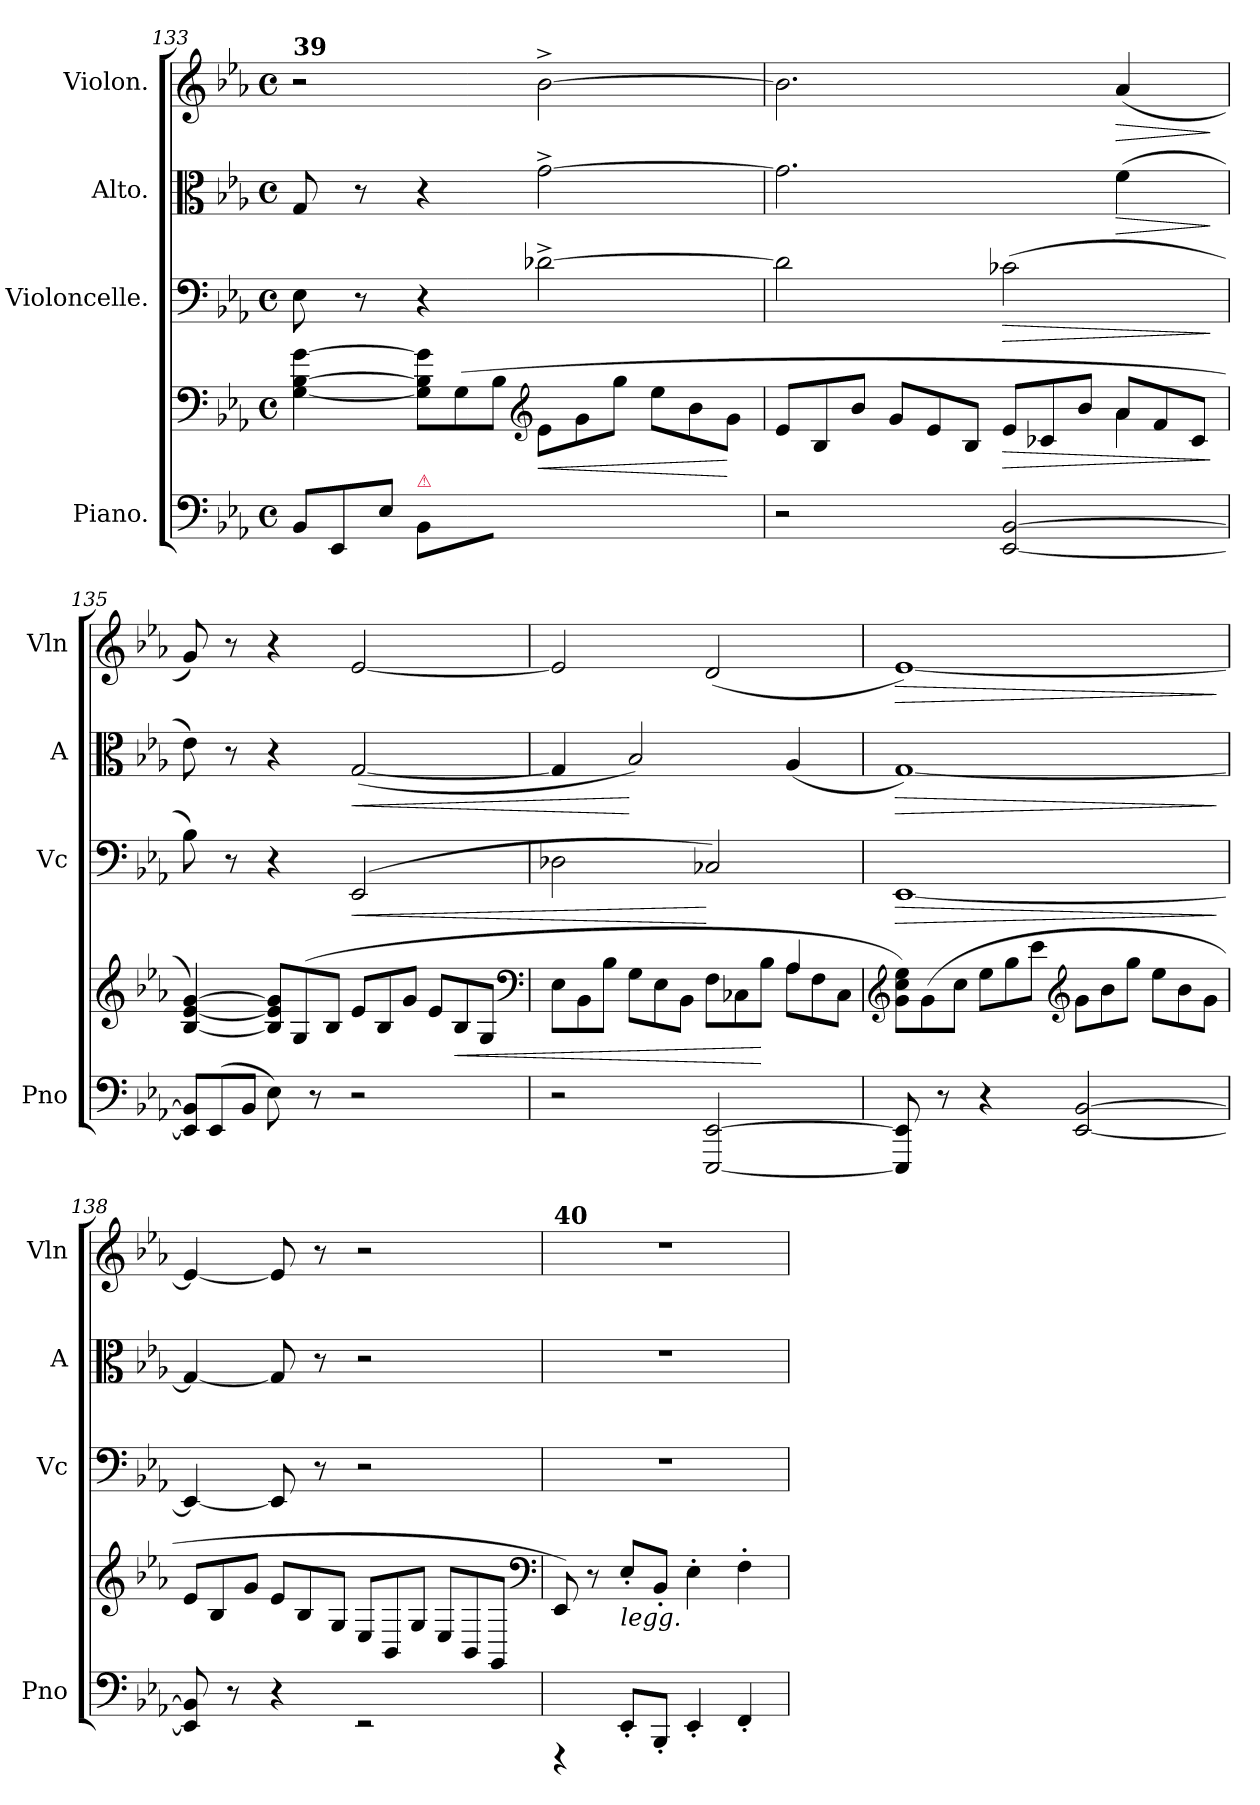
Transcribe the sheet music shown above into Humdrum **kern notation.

**kern	**kern	**dynam	**kern	**dynam	**kern	**dynam	**kern	**dynam
*part4	*part4	*part4	*part3	*part3	*part2	*part2	*part1	*part1
*staff5	*staff4	*staff4/5	*staff3	*staff3	*staff2	*staff2	*staff1	*staff1
*I"Piano.	*	*	*I"Violoncelle.	*	*I"Alto.	*	*I"Violon.	*
*I'Pno	*	*	*I'Vc	*	*I'A	*	*I'Vln	*
*clefF4	*clefF4	*	*clefF4	*	*clefC3	*	*clefG2	*
*k[b-e-a-]	*k[b-e-a-]	*	*k[b-e-a-]	*	*k[b-e-a-]	*	*k[b-e-a-]	*
*c:	*c:	*	*c:	*	*c:	*	*c:	*
*M4/4	*M4/4	*	*M4/4	*	*M4/4	*	*M4/4	*
*met(c)	*met(c)	*	*met(c)	*	*met(c)	*	*met(c)	*
*Xtuplet	*	*	*	*	*	*	*	*
=133	=133	=133	=133	=133	=133	=133	=133	=133
!	!	!	!	!	!	!	!LO:TX:a:B:t=39	!
12BB-/L	[4G\ [4B-\ [4g\	.	8E-\	.	8G/	.	2r	.
12EE-/	.	.	.	.	.	.	.	.
.	.	.	8r	.	8r	.	.	.
12E-/J	.	.	.	.	.	.	.	.
*	*Xtuplet	*	*	*	*	*	*	*
!LO:TX:a:color=crimson:t=⚠	!	!	!	!	!	!	!	!
12BB-/L	12G]\ 12B-]\ 12g]\L	.	4r	.	4r	.	.	.
12G\yy	(12G\	.	.	.	.	.	.	.
12B-\Jyy	12B-\J	.	.	.	.	.	.	.
*	*clefG2	*	*	*	*	*	*	*
!	!	!LO:HP:b	!	!	!	!	!	!
2ryy	12e-\L	<	[2d-X^\	.	[2g^\	.	[2b-^\	.
.	12g\	.	.	.	.	.	.	.
.	12gg\J	.	.	.	.	.	.	.
.	12ee-\L	.	.	.	.	.	.	.
.	12b-\	.	.	.	.	.	.	.
.	12g\J	[	.	.	.	.	.	.
=134	=134	=134	=134	=134	=134	=134	=134	=134
*	*^	*	*	*	*	*	*	*
2r	12e-/L	2ryy	.	2d-\]	.	2.g\]	.	2.b-\]	.
.	12B-/	.	.	.	.	.	.	.	.
.	12b-/J	.	.	.	.	.	.	.	.
.	12g/L	.	.	.	.	.	.	.	.
.	12e-/	.	.	.	.	.	.	.	.
.	12B-/J	.	.	.	.	.	.	.	.
!	!	!	!LO:HP:b	!	!LO:HP:b	!	!	!	!
[2EE-/ [2BB-/	12e-/L	4ryy	>	(2c-X\	>	.	.	.	.
.	12c-X/	.	.	.	.	.	.	.	.
.	12b-/J	.	.	.	.	.	.	.	.
!	!	!	!	!	!	!	!LO:HP:b	!	!LO:HP:b
.	12a-/L	4a-\	.	.	.	(4f\	>	(4a-/	>
.	12f/	.	.	.	.	.	.	.	.
.	12c-/J	.	.	.	.	.	.	.	.
*	*v	*v	*	*	*	*	*	*	*
.	.	]	.	]	.	]	.	]
=135	=135	=135	=135	=135	=135	=135	=135	=135
12EE-]/ 12BB-]/L	[4B-/ [4e-/ [4g/)	.	8B-\)	.	8e-\)	.	8g/)	.
(12EE-/	.	.	.	.	.	.	.	.
.	.	.	8r	.	8r	.	8r	.
12BB-/J	.	.	.	.	.	.	.	.
8E-\)	12B-]/ 12e-]/ 12g]/L	.	4r	.	4r	.	4r	.
.	(12G/	.	.	.	.	.	.	.
8r	.	.	.	.	.	.	.	.
.	12B-/J	.	.	.	.	.	.	.
!	!	!	!	!LO:HP:b	!	!LO:HP:b	!	!
2r	12e-/L	.	(2EE-/	<	([2G/	<	[2e-/	.
.	12B-/	.	.	.	.	.	.	.
.	12g/J	.	.	.	.	.	.	.
.	12e-/L	.	.	.	.	.	.	.
!	!	!LO:HP:b	!	!	!	!	!	!
.	12B-/	<	.	.	.	.	.	.
.	12G/J	.	.	.	.	.	.	.
*	*clefF4	*	*	*	*	*	*	*
=136	=136	=136	=136	=136	=136	=136	=136	=136
*	*^	*	*	*	*	*	*	*
2r	12E-\L	2ryy	.	2D-X\	.	4G/]	.	2e-/]	.
.	12BB-\	.	.	.	.	.	.	.	.
.	12B-\J	.	.	.	.	.	.	.	.
.	12G\L	.	.	.	.	2B-/)	[	.	.
.	12E-\	.	.	.	.	.	.	.	.
.	12BB-\J	.	.	.	.	.	.	.	.
[2EEE-/ [2EE-/	12F\L	4ryy	.	2C-X/)	[	.	.	(2d/	.
.	12C-X\	.	.	.	.	.	.	.	.
.	12B-\J	.	[	.	.	.	.	.	.
.	4A-/	12A-\L	.	.	.	(4A-/	.	.	.
.	.	12F\	.	.	.	.	.	.	.
.	.	12C-\J	.	.	.	.	.	.	.
=137	=137	=137	=137	=137	=137	=137	=137	=137	=137
!	!	!	!	!	!LO:HP:b	!	!LO:HP:b	!	!LO:HP:b
*	*v	*v	*	*	*	*	*	*	*
8EEE-]/ 8EE-]/	12BB-\ 12E-\ 12G\L)	.	[1EE-	>	[1G)	>	[1e-)	>
.	(>12BB-\	.	.	.	.	.	.	.
8r	.	.	.	.	.	.	.	.
.	12E-\J	.	.	.	.	.	.	.
4r	12G\L	.	.	.	.	.	.	.
.	12B-\	.	.	.	.	.	.	.
.	12e-\J	.	.	.	.	.	.	.
*	*clefG2	*	*	*	*	*	*	*
[2EE-/ [2BB-/	12g\L	.	.	.	.	.	.	.
.	12b-\	.	.	.	.	.	.	.
.	12gg\J	.	.	.	.	.	.	.
.	12ee-\L	.	.	.	.	.	.	.
.	12b-\	.	.	.	.	.	.	.
.	12g\J	.	.	.	.	.	.	.
.	.	.	.	]	.	]	.	]
=138	=138	=138	=138	=138	=138	=138	=138	=138
8EE-]/ 8BB-]/	12e-/L	.	4EE-/_	.	4G/_	.	4e-/_	.
.	12B-/	.	.	.	.	.	.	.
8r	.	.	.	.	.	.	.	.
.	12g/J	.	.	.	.	.	.	.
4r	12e-/L	.	8EE-/]	.	8G/]	.	8e-/]	.
.	12B-/	.	.	.	.	.	.	.
.	.	.	8r	.	8r	.	8r	.
.	12G/J	.	.	.	.	.	.	.
2rEE	12E-/L	.	2r	.	2r	.	2r	.
.	12BB-/	.	.	.	.	.	.	.
.	12G/J	.	.	.	.	.	.	.
.	12E-/L	.	.	.	.	.	.	.
.	12BB-/	.	.	.	.	.	.	.
.	12GG/J	.	.	.	.	.	.	.
*	*clefF4	*	*	*	*	*	*	*
=139	=139	=139	=139	=139	=139	=139	=139	=139
!	!	!	!	!	!	!	!LO:TX:a:B:t=40	!
4rFFF	8EE-/)	.	1r	.	1r	.	1r	.
.	8r	.	.	.	.	.	.	.
!	!LO:TX:b:i:t=legg.	!	!	!	!	!	!	!
8EE-'/L	8E-'/L	.	.	.	.	.	.	.
8BBB-'/J	8BB-'/J	.	.	.	.	.	.	.
4EE-'/	4E-'\	.	.	.	.	.	.	.
4FF'/	4F'\	.	.	.	.	.	.	.
=	=	=	=	=	=	=	=	=
*-	*-	*-	*-	*-	*-	*-	*-	*-
